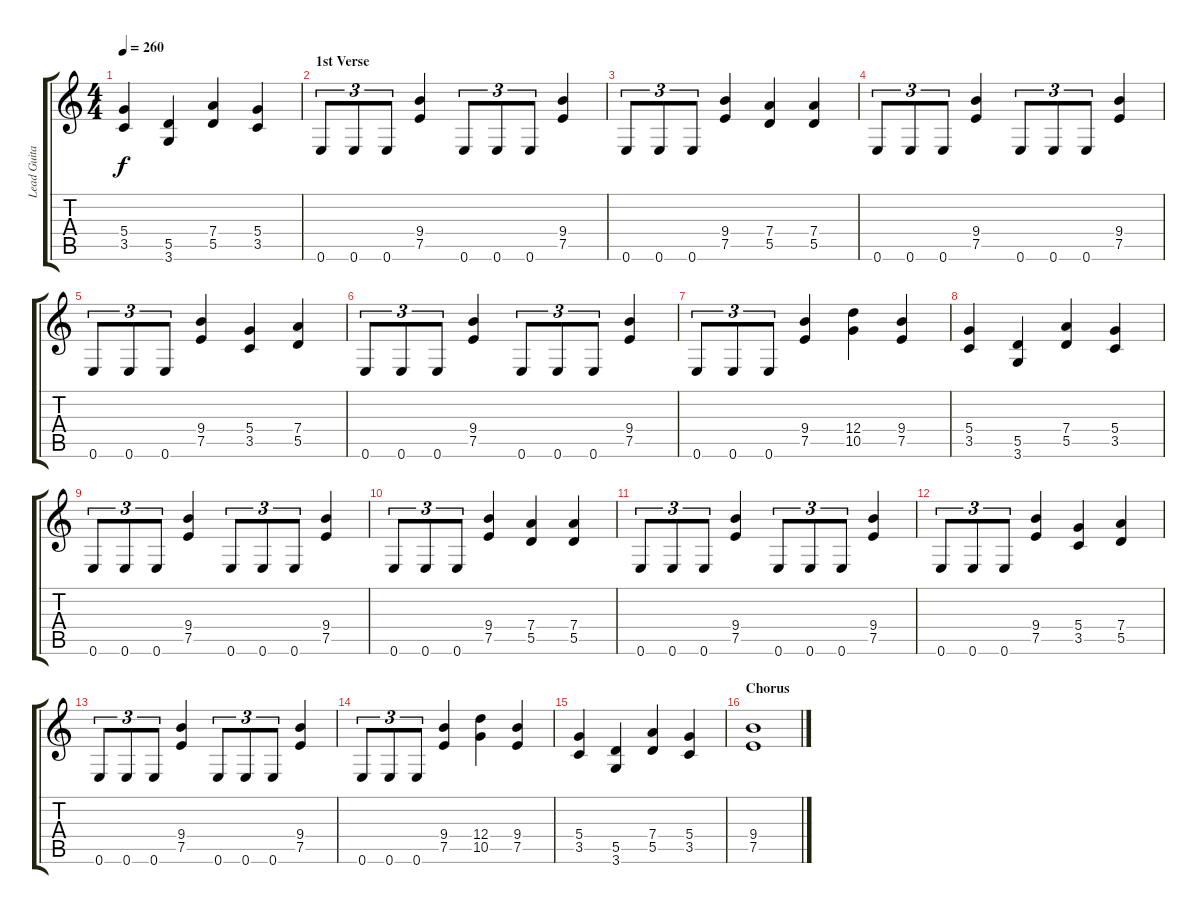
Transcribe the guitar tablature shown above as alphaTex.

\track ("Lead Guitar (Dave Mustaine)" "Lead Guita") {instrument distortionguitar}
\staff {score tabs}
\tuning (E4 B3 G3 D3 A2 E2) {hide}
\ts (4 4)
\tempo 260
\clef g2
\ks c
(5.4 3.5).4{dy f} (5.5 3.6).4 (7.4 5.5).4 (5.4 3.5).4 |
\section ("" "1st Verse")
0.6.8{tu (3 2)} 0.6.8{tu (3 2)} 0.6.8{tu (3 2)} (9.4 7.5).4 0.6.8{tu (3 2)} 0.6.8{tu (3 2)} 0.6.8{tu (3 2)} (9.4 7.5).4 |
0.6.8{tu (3 2)} 0.6.8{tu (3 2)} 0.6.8{tu (3 2)} (9.4 7.5).4 (7.4 5.5).4 (7.4 5.5).4 |
0.6.8{tu (3 2)} 0.6.8{tu (3 2)} 0.6.8{tu (3 2)} (9.4 7.5).4 0.6.8{tu (3 2)} 0.6.8{tu (3 2)} 0.6.8{tu (3 2)} (9.4 7.5).4 |
0.6.8{tu (3 2)} 0.6.8{tu (3 2)} 0.6.8{tu (3 2)} (9.4 7.5).4 (5.4 3.5).4 (7.4 5.5).4 |
0.6.8{tu (3 2)} 0.6.8{tu (3 2)} 0.6.8{tu (3 2)} (9.4 7.5).4 0.6.8{tu (3 2)} 0.6.8{tu (3 2)} 0.6.8{tu (3 2)} (9.4 7.5).4 |
0.6.8{tu (3 2)} 0.6.8{tu (3 2)} 0.6.8{tu (3 2)} (9.4 7.5).4 (12.4 10.5).4 (9.4 7.5).4 |
(5.4 3.5).4 (5.5 3.6).4 (7.4 5.5).4 (5.4 3.5).4 |
0.6.8{tu (3 2)} 0.6.8{tu (3 2)} 0.6.8{tu (3 2)} (9.4 7.5).4 0.6.8{tu (3 2)} 0.6.8{tu (3 2)} 0.6.8{tu (3 2)} (9.4 7.5).4 |
0.6.8{tu (3 2)} 0.6.8{tu (3 2)} 0.6.8{tu (3 2)} (9.4 7.5).4 (7.4 5.5).4 (7.4 5.5).4 |
0.6.8{tu (3 2)} 0.6.8{tu (3 2)} 0.6.8{tu (3 2)} (9.4 7.5).4 0.6.8{tu (3 2)} 0.6.8{tu (3 2)} 0.6.8{tu (3 2)} (9.4 7.5).4 |
0.6.8{tu (3 2)} 0.6.8{tu (3 2)} 0.6.8{tu (3 2)} (9.4 7.5).4 (5.4 3.5).4 (7.4 5.5).4 |
0.6.8{tu (3 2)} 0.6.8{tu (3 2)} 0.6.8{tu (3 2)} (9.4 7.5).4 0.6.8{tu (3 2)} 0.6.8{tu (3 2)} 0.6.8{tu (3 2)} (9.4 7.5).4 |
0.6.8{tu (3 2)} 0.6.8{tu (3 2)} 0.6.8{tu (3 2)} (9.4 7.5).4 (12.4 10.5).4 (9.4 7.5).4 |
(5.4 3.5).4 (5.5 3.6).4 (7.4 5.5).4 (5.4 3.5).4 |
\section ("" "Chorus")
(9.4 7.5).1
